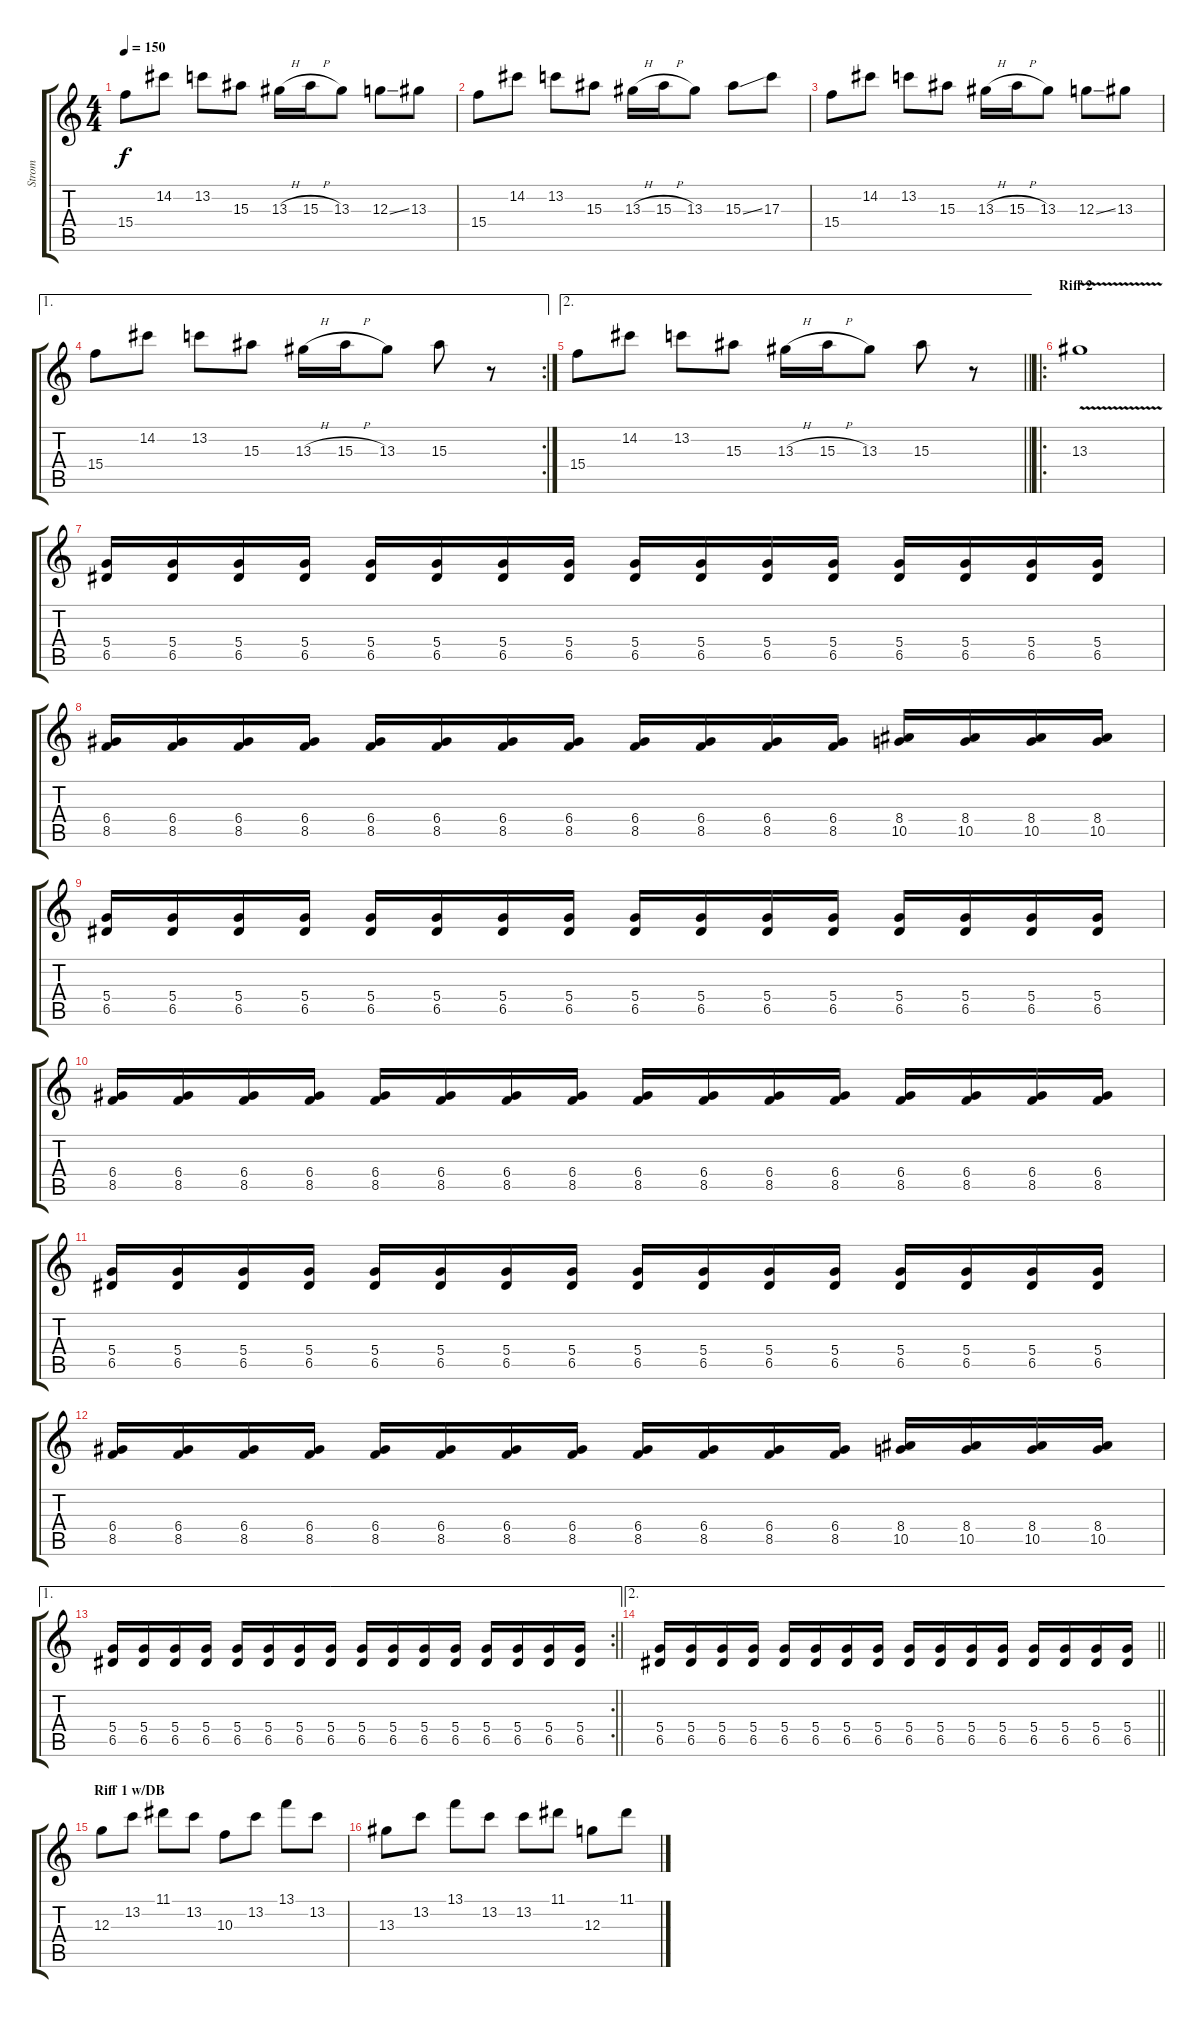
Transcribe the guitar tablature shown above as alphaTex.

\track ("Strom" "Strom") {instrument distortionguitar}
\staff {score tabs}
\tuning (E4 B3 G3 D3 A2 E2) {hide}
\ts (4 4)
\tempo 150
\clef g2
\ks c
15.4.8{dy f} 14.2.8 13.2.8 15.3.8 13.3{h}.16 15.3{h}.16 13.3.8 12.3{ss}.8 13.3.8 |
15.4.8 14.2.8 13.2.8 15.3.8 13.3{h}.16 15.3{h}.16 13.3.8 15.3{ss}.8 17.3.8 |
15.4.8 14.2.8 13.2.8 15.3.8 13.3{h}.16 15.3{h}.16 13.3.8 12.3{ss}.8 13.3.8 |
\ae 1
\rc 2
15.4.8 14.2.8 13.2.8 15.3.8 13.3{h}.16 15.3{h}.16 13.3.8 15.3.8 r.8 |
\ae 2
\barLineRight lightlight
15.4.8 14.2.8 13.2.8 15.3.8 13.3{h}.16 15.3{h}.16 13.3.8 15.3.8 r.8 |
\ro
\section ("" "Riff 2")
13.3{v}.1 |
(5.4 6.5).16 (5.4 6.5).16 (5.4 6.5).16 (5.4 6.5).16 (5.4 6.5).16 (5.4 6.5).16 (5.4 6.5).16 (5.4 6.5).16 (5.4 6.5).16 (5.4 6.5).16 (5.4 6.5).16 (5.4 6.5).16 (5.4 6.5).16 (5.4 6.5).16 (5.4 6.5).16 (5.4 6.5).16 |
(6.4 8.5).16 (6.4 8.5).16 (6.4 8.5).16 (6.4 8.5).16 (6.4 8.5).16 (6.4 8.5).16 (6.4 8.5).16 (6.4 8.5).16 (6.4 8.5).16 (6.4 8.5).16 (6.4 8.5).16 (6.4 8.5).16 (8.4 10.5).16 (8.4 10.5).16 (8.4 10.5).16 (8.4 10.5).16 |
(5.4 6.5).16 (5.4 6.5).16 (5.4 6.5).16 (5.4 6.5).16 (5.4 6.5).16 (5.4 6.5).16 (5.4 6.5).16 (5.4 6.5).16 (5.4 6.5).16 (5.4 6.5).16 (5.4 6.5).16 (5.4 6.5).16 (5.4 6.5).16 (5.4 6.5).16 (5.4 6.5).16 (5.4 6.5).16 |
(6.4 8.5).16 (6.4 8.5).16 (6.4 8.5).16 (6.4 8.5).16 (6.4 8.5).16 (6.4 8.5).16 (6.4 8.5).16 (6.4 8.5).16 (6.4 8.5).16 (6.4 8.5).16 (6.4 8.5).16 (6.4 8.5).16 (6.4 8.5).16 (6.4 8.5).16 (6.4 8.5).16 (6.4 8.5).16 |
(5.4 6.5).16 (5.4 6.5).16 (5.4 6.5).16 (5.4 6.5).16 (5.4 6.5).16 (5.4 6.5).16 (5.4 6.5).16 (5.4 6.5).16 (5.4 6.5).16 (5.4 6.5).16 (5.4 6.5).16 (5.4 6.5).16 (5.4 6.5).16 (5.4 6.5).16 (5.4 6.5).16 (5.4 6.5).16 |
(6.4 8.5).16 (6.4 8.5).16 (6.4 8.5).16 (6.4 8.5).16 (6.4 8.5).16 (6.4 8.5).16 (6.4 8.5).16 (6.4 8.5).16 (6.4 8.5).16 (6.4 8.5).16 (6.4 8.5).16 (6.4 8.5).16 (8.4 10.5).16 (8.4 10.5).16 (8.4 10.5).16 (8.4 10.5).16 |
\ae 1
\rc 2
\barLineRight lightlight
(5.4 6.5).16 (5.4 6.5).16 (5.4 6.5).16 (5.4 6.5).16 (5.4 6.5).16 (5.4 6.5).16 (5.4 6.5).16 (5.4 6.5).16 (5.4 6.5).16 (5.4 6.5).16 (5.4 6.5).16 (5.4 6.5).16 (5.4 6.5).16 (5.4 6.5).16 (5.4 6.5).16 (5.4 6.5).16 |
\ae 2
\barLineRight lightlight
(5.4 6.5).16 (5.4 6.5).16 (5.4 6.5).16 (5.4 6.5).16 (5.4 6.5).16 (5.4 6.5).16 (5.4 6.5).16 (5.4 6.5).16 (5.4 6.5).16 (5.4 6.5).16 (5.4 6.5).16 (5.4 6.5).16 (5.4 6.5).16 (5.4 6.5).16 (5.4 6.5).16 (5.4 6.5).16 |
\section ("" "Riff 1 w/DB")
12.3.8 13.2.8 11.1.8 13.2.8 10.3.8 13.2.8 13.1.8 13.2.8 |
13.3.8 13.2.8 13.1.8 13.2.8 13.2.8 11.1.8 12.3.8 11.1.8
